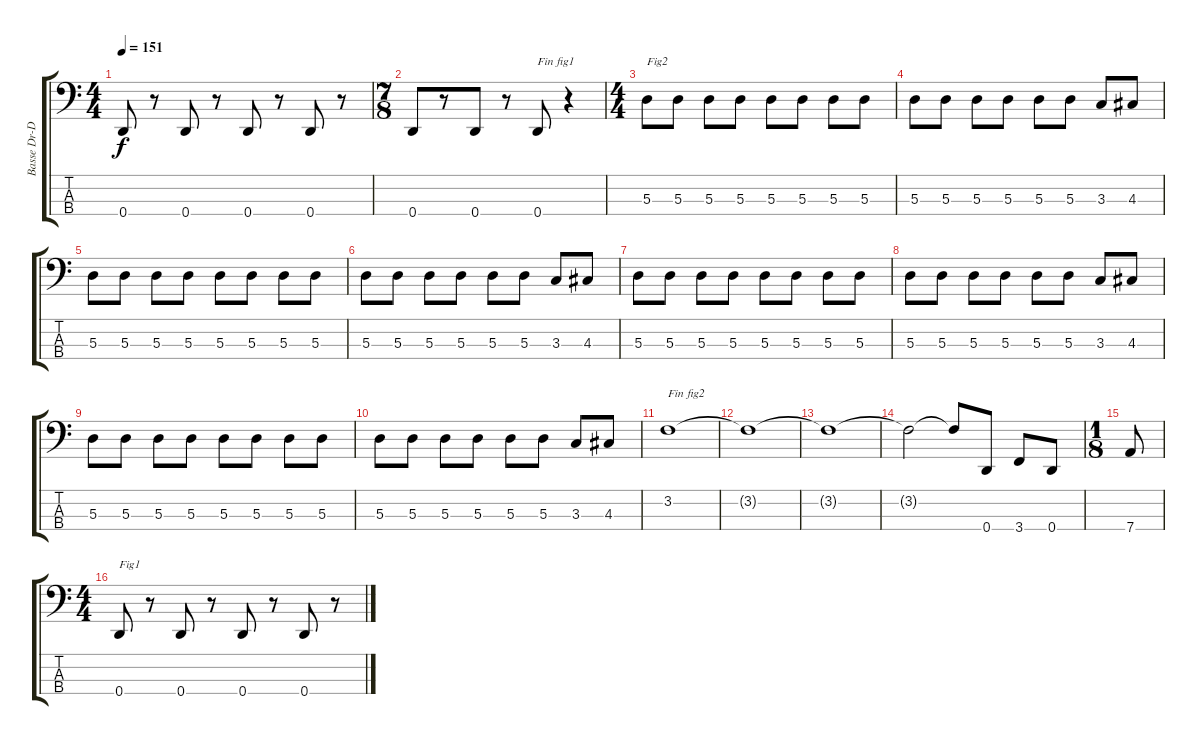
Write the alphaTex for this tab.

\track ("Basse Dr-D" "Basse Dr-D") {instrument electricbassfinger}
\staff {score tabs}
\tuning (G2 D2 A1 D1) {hide}
\ts (4 4)
\tempo 151
\clef f4
\ks c
0.4.8{dy f} r.8 0.4.8 r.8 0.4.8 r.8 0.4.8 r.8 |
\ts (7 8)
0.4.8 r.8 0.4.8 r.8 0.4.8{txt "Fin fig1"} r.4 |
\ts (4 4)
5.3.8{txt "Fig2"} 5.3.8 5.3.8 5.3.8 5.3.8 5.3.8 5.3.8 5.3.8 |
5.3.8 5.3.8 5.3.8 5.3.8 5.3.8 5.3.8 3.3.8 4.3.8 |
5.3.8 5.3.8 5.3.8 5.3.8 5.3.8 5.3.8 5.3.8 5.3.8 |
5.3.8 5.3.8 5.3.8 5.3.8 5.3.8 5.3.8 3.3.8 4.3.8 |
5.3.8 5.3.8 5.3.8 5.3.8 5.3.8 5.3.8 5.3.8 5.3.8 |
5.3.8 5.3.8 5.3.8 5.3.8 5.3.8 5.3.8 3.3.8 4.3.8 |
5.3.8 5.3.8 5.3.8 5.3.8 5.3.8 5.3.8 5.3.8 5.3.8 |
5.3.8 5.3.8 5.3.8 5.3.8 5.3.8 5.3.8 3.3.8 4.3.8 |
3.2.1{txt "Fin fig2"} |
3.2{t}.1 |
3.2{t}.1 |
3.2{t}.2 3.2{t}.8 0.4.8 3.4.8 0.4.8 |
\ts (1 8)
7.4.8 |
\ts (4 4)
0.4.8{txt "Fig1"} r.8 0.4.8 r.8 0.4.8 r.8 0.4.8 r.8
